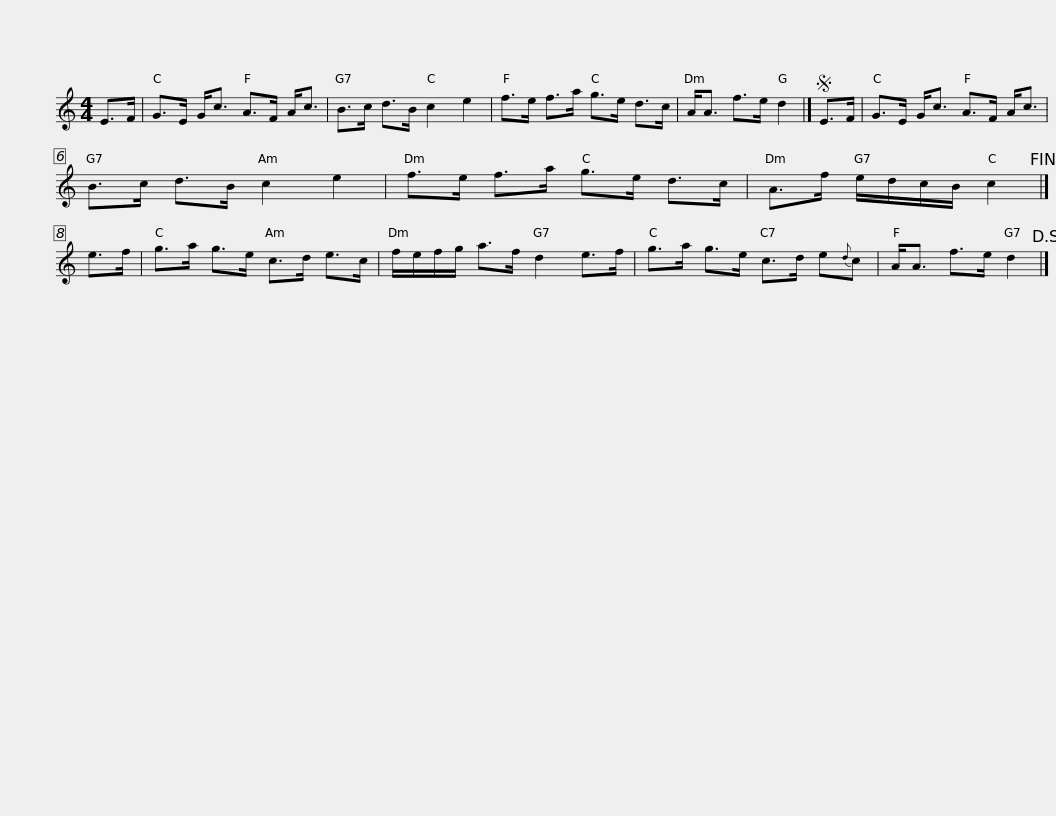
X:1
L:1/8
M:4/4
I:linebreak $
K:C
V:1 treble
V:1
 E>F | G>E G<c A>F A<c | B>c d>B c2 e2 | f>e f>a g>e d>c | A<A f>e d2 |] %5
S E>F |$ G>E G<c A>F A<c | B>c d>B c2 e2 | f>e f>a g>e d>c | A>f e/d/c/B/ c2!fine! |] %10
 e>f | g>a g>e c>d e>c |$ f/e/f/g/ a>f d2 e>f | g>a g>e c>d e{d}c | A<A f>e d2!D.S.! |] %15
